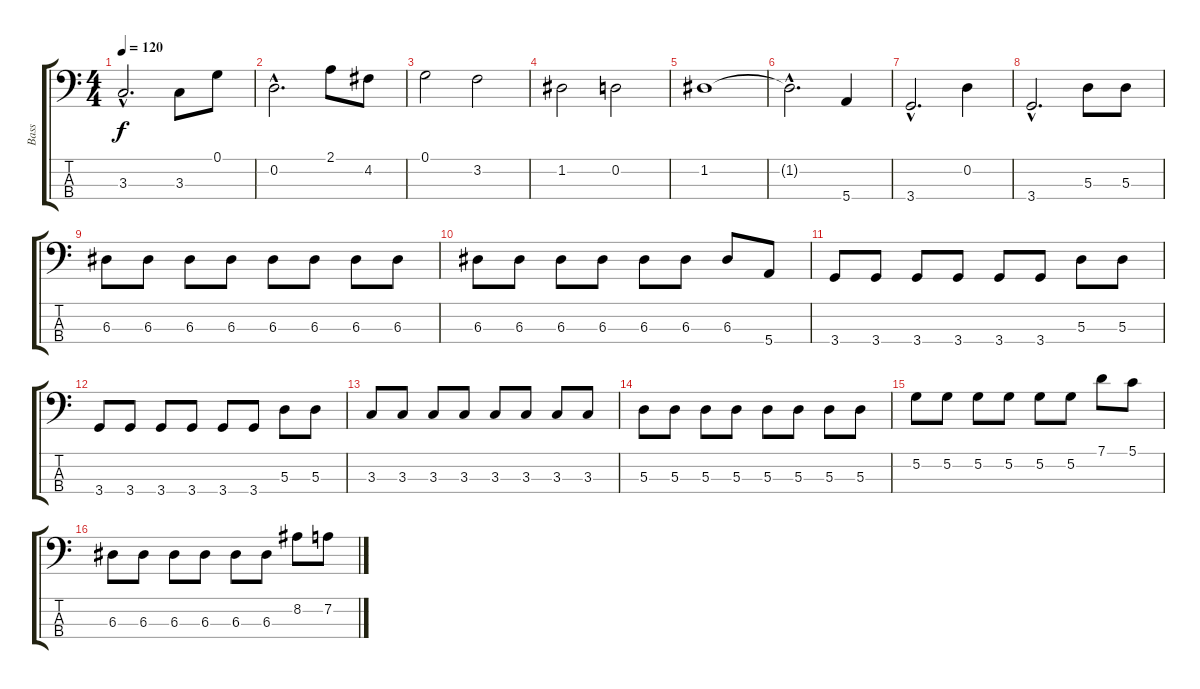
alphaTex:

\track ("Bass" "Bass") {instrument electricbassfinger}
\staff {score tabs}
\tuning (G2 D2 A1 E1) {hide}
\ts (4 4)
\tempo 120
\clef f4
\ks c
3.3{hac}.2{d dy f} 3.3.8 0.1.8 |
0.2{hac}.2{d} 2.1.8 4.2.8 |
0.1.2 3.2.2 |
1.2.2 0.2.2 |
1.2.1 |
1.2{hac t}.2{d} 5.4.4 |
3.4{hac}.2{d} 0.2.4 |
3.4{hac}.2{d} 5.3.8 5.3.8 |
6.3.8 6.3.8 6.3.8 6.3.8 6.3.8 6.3.8 6.3.8 6.3.8 |
6.3.8 6.3.8 6.3.8 6.3.8 6.3.8 6.3.8 6.3.8 5.4.8 |
3.4.8 3.4.8 3.4.8 3.4.8 3.4.8 3.4.8 5.3.8 5.3.8 |
3.4.8 3.4.8 3.4.8 3.4.8 3.4.8 3.4.8 5.3.8 5.3.8 |
3.3.8 3.3.8 3.3.8 3.3.8 3.3.8 3.3.8 3.3.8 3.3.8 |
5.3.8 5.3.8 5.3.8 5.3.8 5.3.8 5.3.8 5.3.8 5.3.8 |
5.2.8 5.2.8 5.2.8 5.2.8 5.2.8 5.2.8 7.1.8 5.1.8 |
6.3.8 6.3.8 6.3.8 6.3.8 6.3.8 6.3.8 8.2.8 7.2.8
